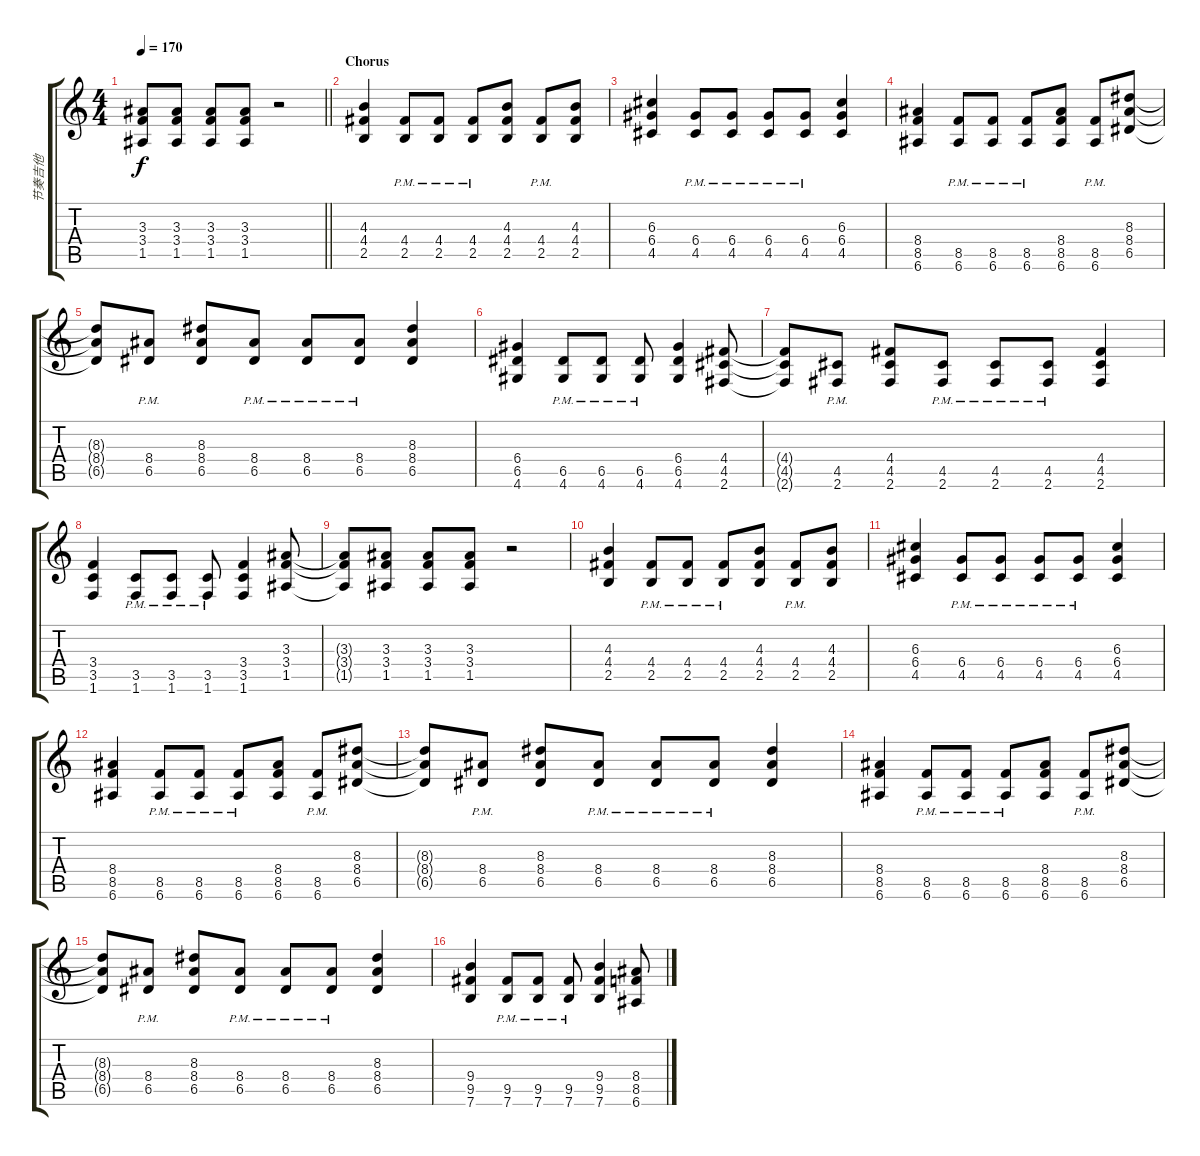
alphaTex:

\track ("节奏吉他 " "节奏吉他 ") {instrument overdrivenguitar}
\staff {score tabs}
\tuning (E4 B3 G3 D3 A2 E2) {hide}
\ts (4 4)
\tempo 170
\clef g2
\barLineRight lightlight
\ks c
(3.3{t} 3.4{t} 1.5{t}).8{dy f} (3.3 3.4 1.5).8 (3.3 3.4 1.5).8 (3.3 3.4 1.5).8 r.2 |
\section ("" "Chorus")
(4.3 4.4 2.5).4 (4.4{pm} 2.5{pm}).8 (4.4{pm} 2.5{pm}).8 (4.4{pm} 2.5{pm}).8 (4.3 4.4 2.5).8 (4.4{pm} 2.5{pm}).8 (4.3 4.4 2.5).8 |
(6.3 6.4 4.5).4 (6.4{pm} 4.5{pm}).8 (6.4{pm} 4.5{pm}).8 (6.4{pm} 4.5{pm}).8 (6.4{pm} 4.5{pm}).8 (6.3 6.4 4.5).4 |
(8.4 8.5 6.6).4 (8.5{pm} 6.6{pm}).8 (8.5{pm} 6.6{pm}).8 (8.5{pm} 6.6{pm}).8 (8.4 8.5 6.6).8 (8.5{pm} 6.6{pm}).8 (8.3 8.4 6.5).8 |
(8.3{t} 8.4{t} 6.5{t}).8 (8.4{pm} 6.5{pm}).8 (8.3 8.4 6.5).8 (8.4{pm} 6.5{pm}).8 (8.4{pm} 6.5{pm}).8 (8.4{pm} 6.5{pm}).8 (8.3 8.4 6.5).4 |
(6.4 6.5 4.6).4 (6.5{pm} 4.6{pm}).8 (6.5{pm} 4.6{pm}).8 (6.5{pm} 4.6{pm}).8 (6.4 6.5 4.6).4 (4.4 4.5 2.6).8 |
(4.4{t} 4.5{t} 2.6{t}).8 (4.5{pm} 2.6{pm}).8 (4.4 4.5 2.6).8 (4.5{pm} 2.6{pm}).8 (4.5{pm} 2.6{pm}).8 (4.5{pm} 2.6{pm}).8 (4.4 4.5 2.6).4 |
(3.4 3.5 1.6).4 (3.5{pm} 1.6{pm}).8 (3.5{pm} 1.6{pm}).8 (3.5{pm} 1.6{pm}).8 (3.4 3.5 1.6).4 (3.3 3.4 1.5).8 |
(3.3{t} 3.4{t} 1.5{t}).8 (3.3 3.4 1.5).8 (3.3 3.4 1.5).8 (3.3 3.4 1.5).8 r.2 |
(4.3 4.4 2.5).4 (4.4{pm} 2.5{pm}).8 (4.4{pm} 2.5{pm}).8 (4.4{pm} 2.5{pm}).8 (4.3 4.4 2.5).8 (4.4{pm} 2.5{pm}).8 (4.3 4.4 2.5).8 |
(6.3 6.4 4.5).4 (6.4{pm} 4.5{pm}).8 (6.4{pm} 4.5{pm}).8 (6.4{pm} 4.5{pm}).8 (6.4{pm} 4.5{pm}).8 (6.3 6.4 4.5).4 |
(8.4 8.5 6.6).4 (8.5{pm} 6.6{pm}).8 (8.5{pm} 6.6{pm}).8 (8.5{pm} 6.6{pm}).8 (8.4 8.5 6.6).8 (8.5{pm} 6.6{pm}).8 (8.3 8.4 6.5).8 |
(8.3{t} 8.4{t} 6.5{t}).8 (8.4{pm} 6.5{pm}).8 (8.3 8.4 6.5).8 (8.4{pm} 6.5{pm}).8 (8.4{pm} 6.5{pm}).8 (8.4{pm} 6.5{pm}).8 (8.3 8.4 6.5).4 |
(8.4 8.5 6.6).4 (8.5{pm} 6.6{pm}).8 (8.5{pm} 6.6{pm}).8 (8.5{pm} 6.6{pm}).8 (8.4 8.5 6.6).8 (8.5{pm} 6.6{pm}).8 (8.3 8.4 6.5).8 |
(8.3{t} 8.4{t} 6.5{t}).8 (8.4{pm} 6.5{pm}).8 (8.3 8.4 6.5).8 (8.4{pm} 6.5{pm}).8 (8.4{pm} 6.5{pm}).8 (8.4{pm} 6.5{pm}).8 (8.3 8.4 6.5).4 |
(9.4 9.5 7.6).4 (9.5{pm} 7.6{pm}).8 (9.5{pm} 7.6{pm}).8 (9.5{pm} 7.6{pm}).8 (9.4 9.5 7.6).4 (8.4 8.5 6.6).8
